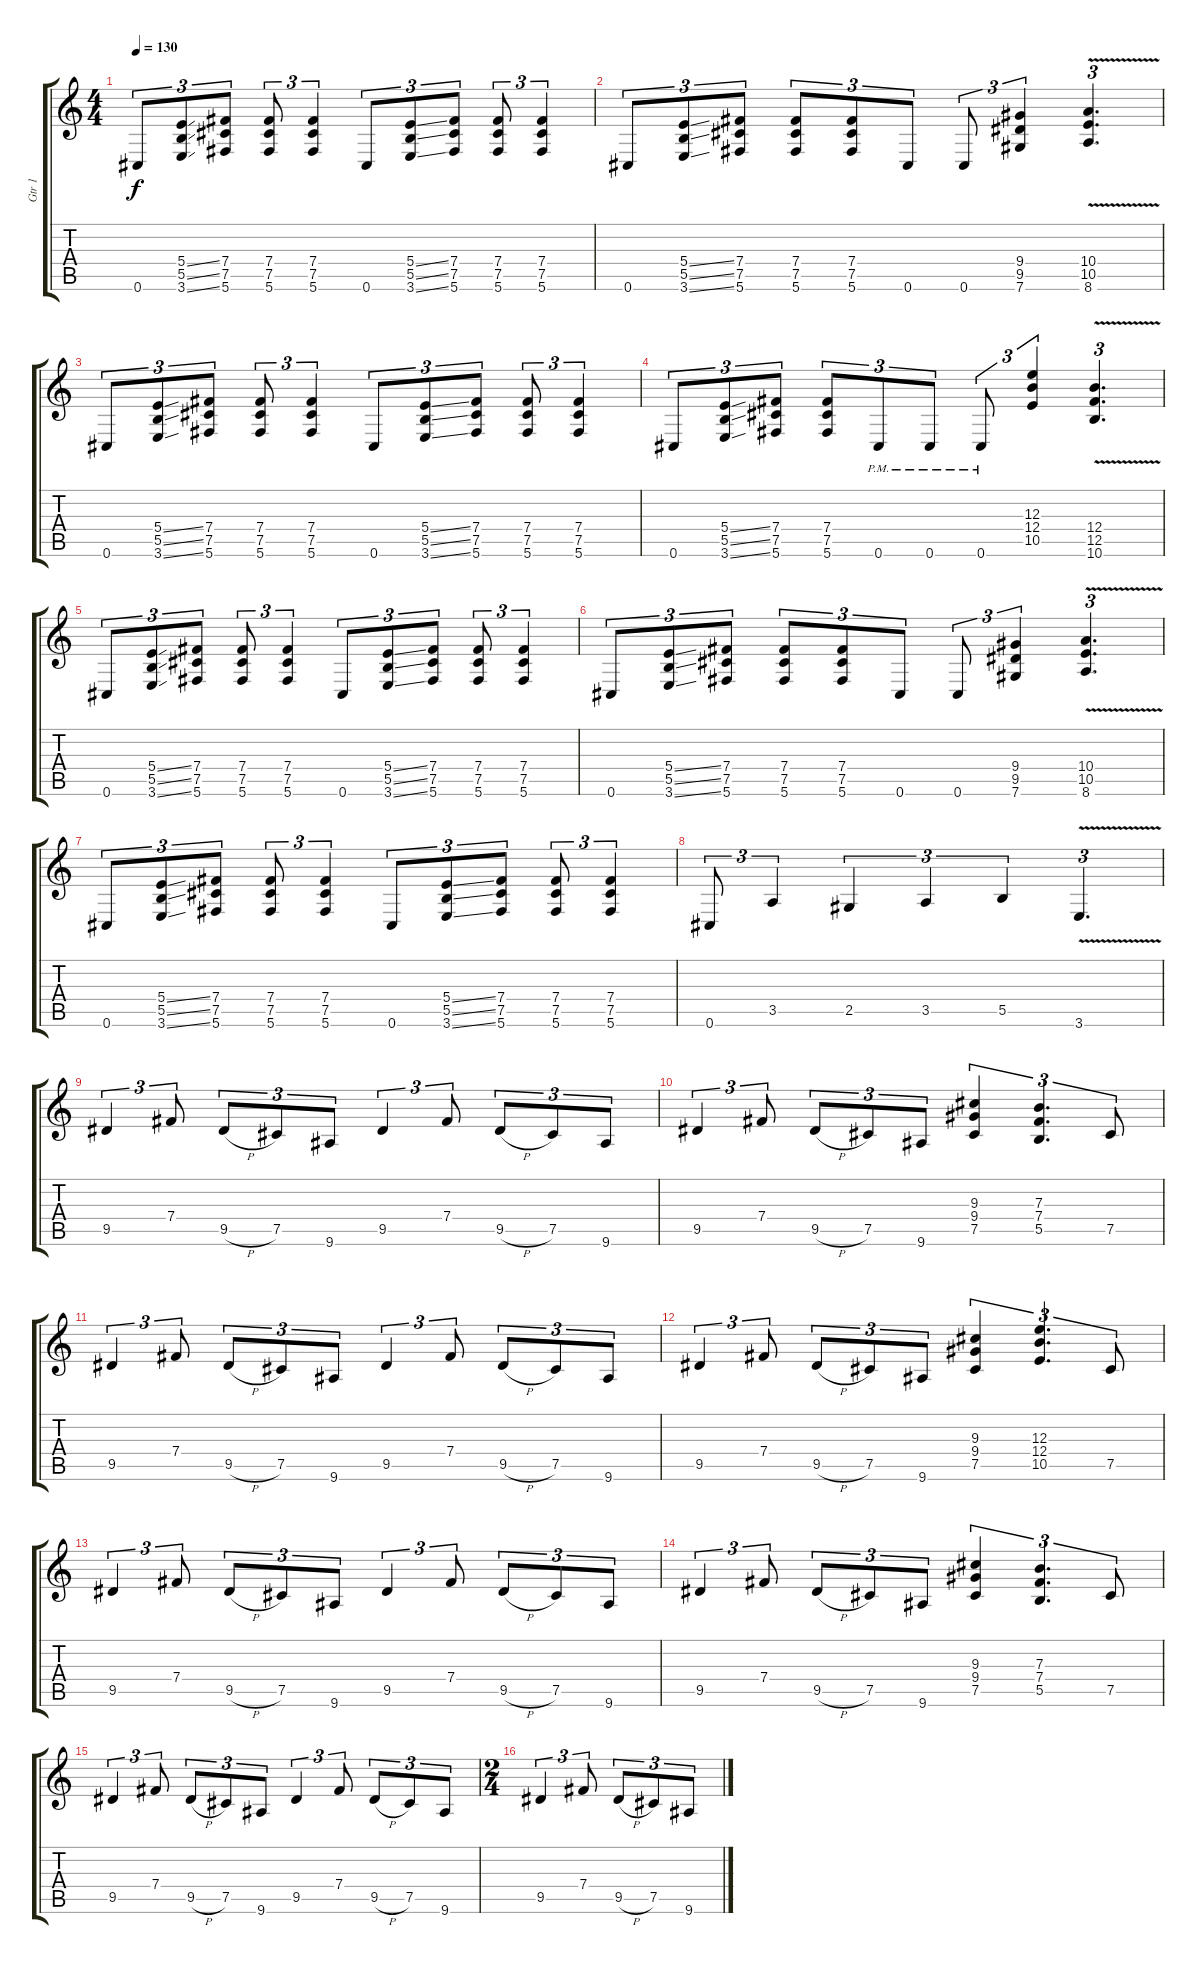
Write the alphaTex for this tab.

\track ("Gtr 1" "Gtr 1") {instrument overdrivenguitar}
\staff {score tabs}
\tuning (Db4 Ab3 E3 B2 Gb2 Db2) {hide}
\ts (4 4)
\tempo 130
\clef g2
\ks c
0.6.8{tu (3 2) dy f} (5.4{ss} 5.5{ss} 3.6{ss}).8{tu (3 2)} (7.4 7.5 5.6).8{tu (3 2)} (7.4 7.5 5.6).8{tu (3 2)} (7.4 7.5 5.6).4{tu (3 2)} 0.6.8{tu (3 2)} (5.4{ss} 5.5{ss} 3.6{ss}).8{tu (3 2)} (7.4 7.5 5.6).8{tu (3 2)} (7.4 7.5 5.6).8{tu (3 2)} (7.4 7.5 5.6).4{tu (3 2)} |
0.6.8{tu (3 2)} (5.4{ss} 5.5{ss} 3.6{ss}).8{tu (3 2)} (7.4 7.5 5.6).8{tu (3 2)} (7.4 7.5 5.6).8{tu (3 2)} (7.4 7.5 5.6).8{tu (3 2)} 0.6.8{tu (3 2)} 0.6.8{tu (3 2)} (9.4 9.5 7.6).4{tu (3 2)} (10.4{v} 10.5{v} 8.6{v}).4{d tu (3 2)} |
0.6.8{tu (3 2)} (5.4{ss} 5.5{ss} 3.6{ss}).8{tu (3 2)} (7.4 7.5 5.6).8{tu (3 2)} (7.4 7.5 5.6).8{tu (3 2)} (7.4 7.5 5.6).4{tu (3 2)} 0.6.8{tu (3 2)} (5.4{ss} 5.5{ss} 3.6{ss}).8{tu (3 2)} (7.4 7.5 5.6).8{tu (3 2)} (7.4 7.5 5.6).8{tu (3 2)} (7.4 7.5 5.6).4{tu (3 2)} |
0.6.8{tu (3 2)} (5.4{ss} 5.5{ss} 3.6{ss}).8{tu (3 2)} (7.4 7.5 5.6).8{tu (3 2)} (7.4 7.5 5.6).8{tu (3 2)} 0.6{pm}.8{tu (3 2)} 0.6{pm}.8{tu (3 2)} 0.6{pm}.8{tu (3 2)} (12.3 12.4 10.5).4{tu (3 2)} (12.4{v} 12.5{v} 10.6{v}).4{d tu (3 2)} |
0.6.8{tu (3 2)} (5.4{ss} 5.5{ss} 3.6{ss}).8{tu (3 2)} (7.4 7.5 5.6).8{tu (3 2)} (7.4 7.5 5.6).8{tu (3 2)} (7.4 7.5 5.6).4{tu (3 2)} 0.6.8{tu (3 2)} (5.4{ss} 5.5{ss} 3.6{ss}).8{tu (3 2)} (7.4 7.5 5.6).8{tu (3 2)} (7.4 7.5 5.6).8{tu (3 2)} (7.4 7.5 5.6).4{tu (3 2)} |
0.6.8{tu (3 2)} (5.4{ss} 5.5{ss} 3.6{ss}).8{tu (3 2)} (7.4 7.5 5.6).8{tu (3 2)} (7.4 7.5 5.6).8{tu (3 2)} (7.4 7.5 5.6).8{tu (3 2)} 0.6.8{tu (3 2)} 0.6.8{tu (3 2)} (9.4 9.5 7.6).4{tu (3 2)} (10.4{v} 10.5{v} 8.6{v}).4{d tu (3 2)} |
0.6.8{tu (3 2)} (5.4{ss} 5.5{ss} 3.6{ss}).8{tu (3 2)} (7.4 7.5 5.6).8{tu (3 2)} (7.4 7.5 5.6).8{tu (3 2)} (7.4 7.5 5.6).4{tu (3 2)} 0.6.8{tu (3 2)} (5.4{ss} 5.5{ss} 3.6{ss}).8{tu (3 2)} (7.4 7.5 5.6).8{tu (3 2)} (7.4 7.5 5.6).8{tu (3 2)} (7.4 7.5 5.6).4{tu (3 2)} |
0.6.8{tu (3 2)} 3.5.4{tu (3 2)} 2.5.4{tu (3 2)} 3.5.4{tu (3 2)} 5.5.4{tu (3 2)} 3.6{v}.4{d tu (3 2)} |
9.5.4{tu (3 2)} 7.4.8{tu (3 2)} 9.5{h}.8{tu (3 2)} 7.5.8{tu (3 2)} 9.6.8{tu (3 2)} 9.5.4{tu (3 2)} 7.4.8{tu (3 2)} 9.5{h}.8{tu (3 2)} 7.5.8{tu (3 2)} 9.6.8{tu (3 2)} |
9.5.4{tu (3 2)} 7.4.8{tu (3 2)} 9.5{h}.8{tu (3 2)} 7.5.8{tu (3 2)} 9.6.8{tu (3 2)} (9.3 9.4 7.5).4{tu (3 2)} (7.3 7.4 5.5).4{d tu (3 2)} 7.5.8{tu (3 2)} |
9.5.4{tu (3 2)} 7.4.8{tu (3 2)} 9.5{h}.8{tu (3 2)} 7.5.8{tu (3 2)} 9.6.8{tu (3 2)} 9.5.4{tu (3 2)} 7.4.8{tu (3 2)} 9.5{h}.8{tu (3 2)} 7.5.8{tu (3 2)} 9.6.8{tu (3 2)} |
9.5.4{tu (3 2)} 7.4.8{tu (3 2)} 9.5{h}.8{tu (3 2)} 7.5.8{tu (3 2)} 9.6.8{tu (3 2)} (9.3 9.4 7.5).4{tu (3 2)} (12.3 12.4 10.5).4{d tu (3 2)} 7.5.8{tu (3 2)} |
9.5.4{tu (3 2)} 7.4.8{tu (3 2)} 9.5{h}.8{tu (3 2)} 7.5.8{tu (3 2)} 9.6.8{tu (3 2)} 9.5.4{tu (3 2)} 7.4.8{tu (3 2)} 9.5{h}.8{tu (3 2)} 7.5.8{tu (3 2)} 9.6.8{tu (3 2)} |
9.5.4{tu (3 2)} 7.4.8{tu (3 2)} 9.5{h}.8{tu (3 2)} 7.5.8{tu (3 2)} 9.6.8{tu (3 2)} (9.3 9.4 7.5).4{tu (3 2)} (7.3 7.4 5.5).4{d tu (3 2)} 7.5.8{tu (3 2)} |
9.5.4{tu (3 2)} 7.4.8{tu (3 2)} 9.5{h}.8{tu (3 2)} 7.5.8{tu (3 2)} 9.6.8{tu (3 2)} 9.5.4{tu (3 2)} 7.4.8{tu (3 2)} 9.5{h}.8{tu (3 2)} 7.5.8{tu (3 2)} 9.6.8{tu (3 2)} |
\ts (2 4)
9.5.4{tu (3 2)} 7.4.8{tu (3 2)} 9.5{h}.8{tu (3 2)} 7.5.8{tu (3 2)} 9.6.8{tu (3 2)}
